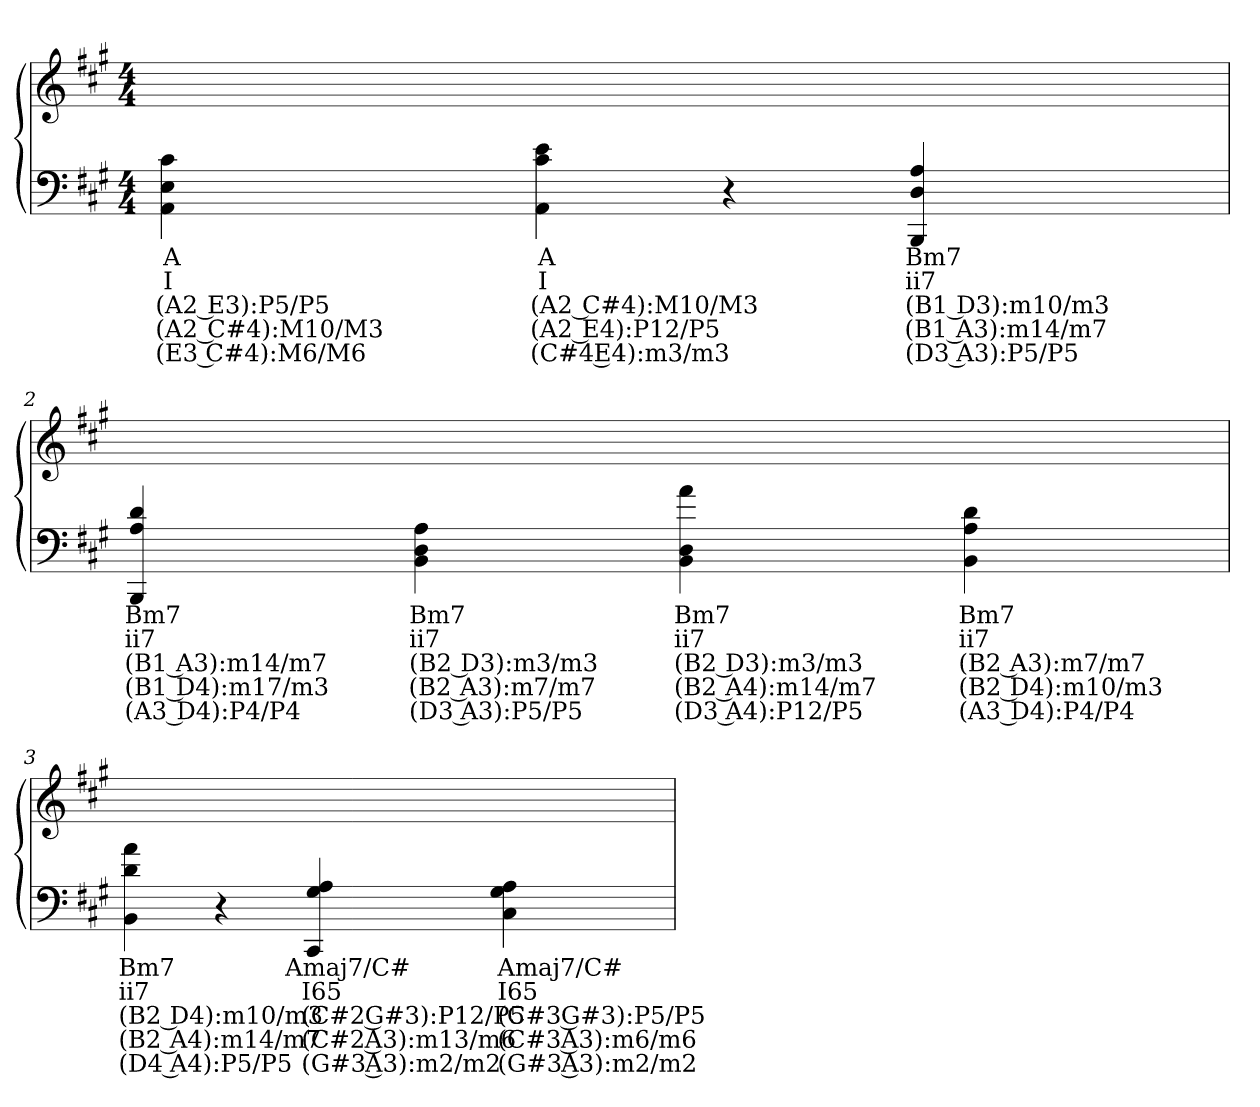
**kern	**text	**text	**text	**text	**text	**kern
*part2	*part2	*part2	*part2	*part2	*part2	*part1
*staff2	*staff2	*staff2	*staff2	*staff2	*staff2	*staff1
*clefF4	*	*	*	*	*	*clefG2
*k[f#c#g#]	*	*	*	*	*	*k[f#c#g#]
*A:	*	*	*	*	*	*A:
*M4/4	*	*	*	*	*	*M4/4
*MM60	*	*	*	*	*	*MM60
=1	=1	=1	=1	=1	=1	=1
4AA 4E 4c#	A	I	(A2 E3):P5/P5	(A2 C#4):M10/M3	(E3 C#4):M6/M6	1ryy
4AA 4c# 4e	A	I	(A2 C#4):M10/M3	(A2 E4):P12/P5	(C#4 E4):m3/m3	.
4r	.	.	.	.	.	.
4BBB 4D 4A	Bm7	ii7	(B1 D3):m10/m3	(B1 A3):m14/m7	(D3 A3):P5/P5	.
=2	=2	=2	=2	=2	=2	=2
4BBB 4A 4d	Bm7	ii7	(B1 A3):m14/m7	(B1 D4):m17/m3	(A3 D4):P4/P4	1ryy
4BB 4D 4A	Bm7	ii7	(B2 D3):m3/m3	(B2 A3):m7/m7	(D3 A3):P5/P5	.
4BB 4D 4a	Bm7	ii7	(B2 D3):m3/m3	(B2 A4):m14/m7	(D3 A4):P12/P5	.
4BB 4A 4d	Bm7	ii7	(B2 A3):m7/m7	(B2 D4):m10/m3	(A3 D4):P4/P4	.
=3	=3	=3	=3	=3	=3	=3
4BB 4d 4a	Bm7	ii7	(B2 D4):m10/m3	(B2 A4):m14/m7	(D4 A4):P5/P5	1ryy
4r	.	.	.	.	.	.
4CC# 4G# 4A	Amaj7/C#	I65	(C#2 G#3):P12/P5	(C#2 A3):m13/m6	(G#3 A3):m2/m2	.
4C# 4G# 4A	Amaj7/C#	I65	(C#3 G#3):P5/P5	(C#3 A3):m6/m6	(G#3 A3):m2/m2	.
=	=	=	=	=	=	=
*-	*-	*-	*-	*-	*-	*-
